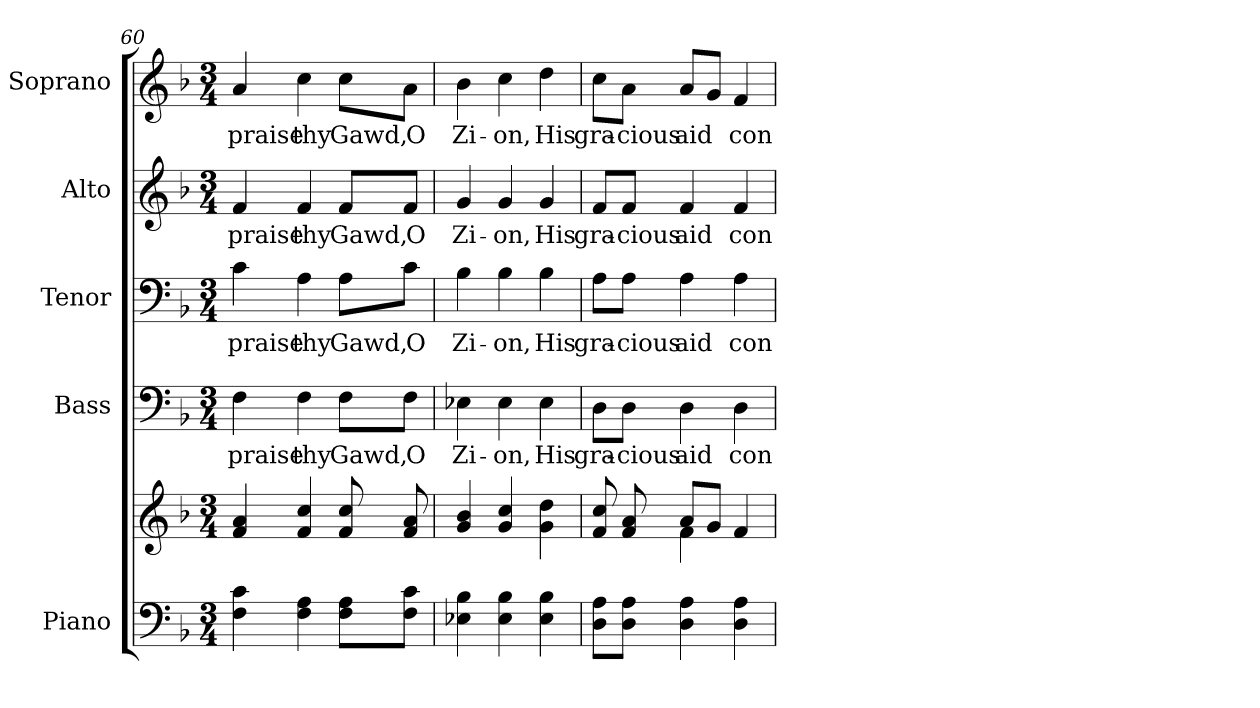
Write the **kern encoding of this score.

**kern	**kern	**kern	**text	**kern	**text	**kern	**text	**kern	**text
*part5	*part5	*part4	*part4	*part3	*part3	*part2	*part2	*part1	*part1
*staff6	*staff5	*staff4	*staff4	*staff3	*staff3	*staff2	*staff2	*staff1	*staff1
*I"Piano	*	*I"Bass	*	*I"Tenor	*	*I"Alto	*	*I"Soprano	*
*I'Pno.	*	*I'B.	*	*I'T.	*	*I'A.	*	*I'S.	*
*clefF4	*clefG2	*clefF4	*	*clefF4	*	*clefG2	*	*clefG2	*
*k[b-]	*k[b-]	*k[b-]	*	*k[b-]	*	*k[b-]	*	*k[b-]	*
*F:	*F:	*F:	*	*F:	*	*F:	*	*F:	*
*M3/4	*M3/4	*M3/4	*	*M3/4	*	*M3/4	*	*M3/4	*
=60	=60	=60	=60	=60	=60	=60	=60	=60	=60
!	!	!	!LO:LY:b:color=#000000	!	!	!	!	!	!
!	!	!	!	!	!LO:LY:b:color=#000000	!	!	!	!
!	!	!	!	!	!	!	!LO:LY:b:color=#000000	!	!
!	!	!	!	!	!	!	!	!	!LO:LY:b:color=#000000
4Fi\ 4ci	4fi/ 4ai	4Fi\	praise	4ci\	praise	4fi/	praise	4ai/	praise
!	!	!	!LO:LY:b:color=#000000	!	!	!	!	!	!
!	!	!	!	!	!LO:LY:b:color=#000000	!	!	!	!
!	!	!	!	!	!	!	!LO:LY:b:color=#000000	!	!
!	!	!	!	!	!	!	!	!	!LO:LY:b:color=#000000
4Fi\ 4Ai	4fi/ 4cci	4Fi\	thy	4Ai\	thy	4fi/	thy	4cci\	thy
!	!	!	!LO:LY:b:color=#000000	!	!	!	!	!	!
!	!	!	!	!	!LO:LY:b:color=#000000	!	!	!	!
!	!	!	!	!	!	!	!LO:LY:b:color=#000000	!	!
!	!	!	!	!	!	!	!	!	!LO:LY:b:color=#000000
8Fi\ 8Ai\L	8fi/ 8cci	8Fi\L	Gawd,	8Ai\L	Gawd,	8fi/L	Gawd,	8cci\L	Gawd,
!	!	!	!LO:LY:b:color=#000000	!	!	!	!	!	!
!	!	!	!	!	!LO:LY:b:color=#000000	!	!	!	!
!	!	!	!	!	!	!	!LO:LY:b:color=#000000	!	!
!	!	!	!	!	!	!	!	!	!LO:LY:b:color=#000000
8Fi\ 8ci\J	8fi/ 8ai	8Fi\J	O	8ci\J	O	8fi/J	O	8ai\J	O
!!LO:PB:g=z
=61	=61	=61	=61	=61	=61	=61	=61	=61	=61
!	!	!	!LO:LY:b:color=#000000	!	!	!	!	!	!
!	!	!	!	!	!LO:LY:b:color=#000000	!	!	!	!
!	!	!	!	!	!	!	!LO:LY:b:color=#000000	!	!
!	!	!	!	!	!	!	!	!	!LO:LY:b:color=#000000
4E-Xi\ 4B-i	4gi/ 4b-i	4E-Xi\	Zi-	4B-i\	Zi-	4gi/	Zi-	4b-i\	Zi-
!	!	!	!LO:LY:b:color=#000000	!	!	!	!	!	!
!	!	!	!	!	!LO:LY:b:color=#000000	!	!	!	!
!	!	!	!	!	!	!	!LO:LY:b:color=#000000	!	!
!	!	!	!	!	!	!	!	!	!LO:LY:b:color=#000000
4E-i\ 4B-i	4gi/ 4cci	4E-i\	-on,	4B-i\	-on,	4gi/	-on,	4cci\	-on,
!	!	!	!LO:LY:b:color=#000000	!	!	!	!	!	!
!	!	!	!	!	!LO:LY:b:color=#000000	!	!	!	!
!	!	!	!	!	!	!	!LO:LY:b:color=#000000	!	!
!	!	!	!	!	!	!	!	!	!LO:LY:b:color=#000000
4E-i\ 4B-i	4gi\ 4ddi	4E-i\	His	4B-i\	His	4gi/	His	4ddi\	His
=62	=62	=62	=62	=62	=62	=62	=62	=62	=62
*	*^	*	*	*	*	*	*	*	*
!	!	!	!	!LO:LY:b:color=#000000	!	!	!	!	!	!
!	!	!	!	!	!	!LO:LY:b:color=#000000	!	!	!	!
!	!	!	!	!	!	!	!	!LO:LY:b:color=#000000	!	!
!	!	!	!	!	!	!	!	!	!	!LO:LY:b:color=#000000
8Di\ 8Ai\L	8fi/ 8cci	4ryy	8Di\L	gra-	8Ai\L	gra-	8fi/L	gra-	8cci\L	gra-
!	!	!	!	!LO:LY:b:color=#000000	!	!	!	!	!	!
!	!	!	!	!	!	!LO:LY:b:color=#000000	!	!	!	!
!	!	!	!	!	!	!	!	!LO:LY:b:color=#000000	!	!
!	!	!	!	!	!	!	!	!	!	!LO:LY:b:color=#000000
8Di\ 8Ai\J	8fi/ 8ai	.	8Di\J	-cious	8Ai\J	-cious	8fi/J	-cious	8ai\J	-cious
!	!	!	!	!LO:LY:b:color=#000000	!	!	!	!	!	!
!	!	!	!	!	!	!LO:LY:b:color=#000000	!	!	!	!
!	!	!	!	!	!	!	!	!LO:LY:b:color=#000000	!	!
!	!	!	!	!	!	!	!	!	!	!LO:LY:b:color=#000000
4Di\ 4Ai	8ai/L	4fi\	4Di\	aid	4Ai\	aid	4fi/	aid	8ai/L	aid
.	8gi/J	.	.	.	.	.	.	.	8gi/J	.
!	!	!	!	!LO:LY:b:color=#000000	!	!	!	!	!	!
!	!	!	!	!	!	!LO:LY:b:color=#000000	!	!	!	!
!	!	!	!	!	!	!	!	!LO:LY:b:color=#000000	!	!
!	!	!	!	!	!	!	!	!	!	!LO:LY:b:color=#000000
4Di\ 4Ai	4fi/	4ryy	4Di\	con-	4Ai\	con-	4fi/	con-	4fi/	con-
*	*v	*v	*	*	*	*	*	*	*	*
=	=	=	=	=	=	=	=	=	=
*-	*-	*-	*-	*-	*-	*-	*-	*-	*-
